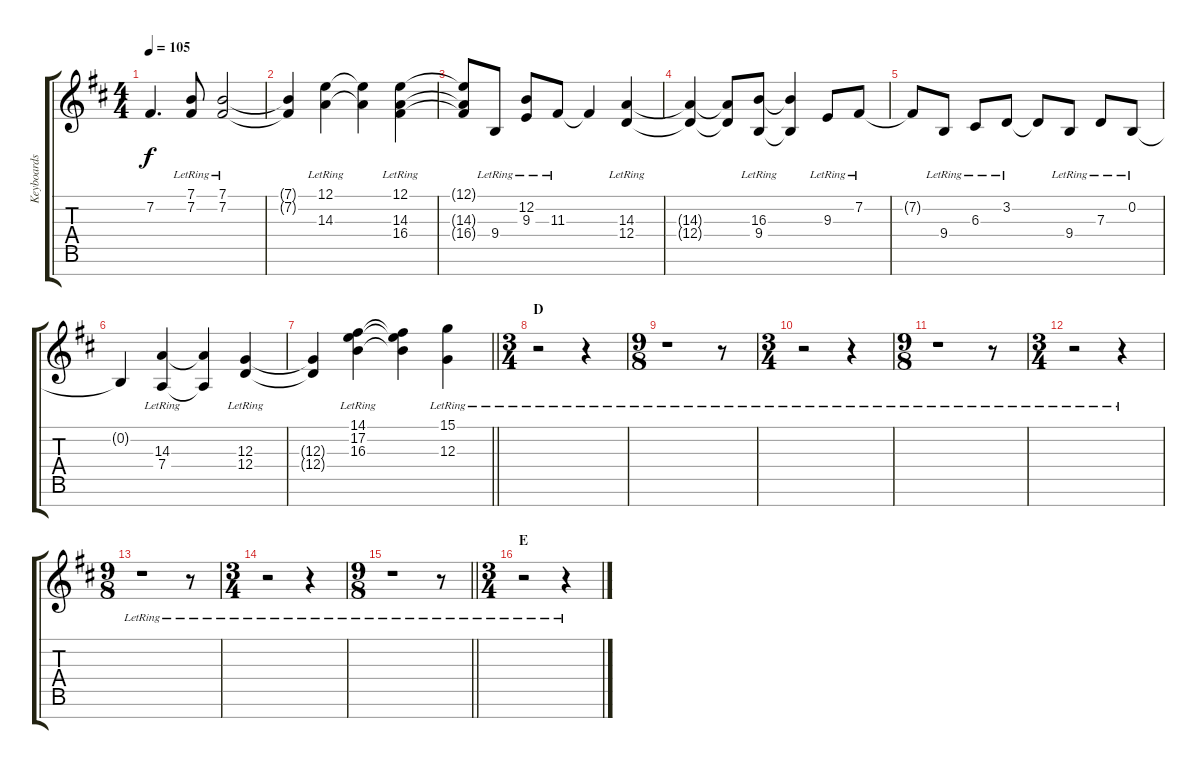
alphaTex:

\track ("Keyboards (high register)" "Keyboards ") {instrument acousticgrandpiano}
\staff {score tabs}
\tuning (E4 B3 G3 D3 A2 E2 B1) {hide}
\ts (4 4)
\tempo 105
\clef g2
\ks bminor
7.2{t}.4{d dy f} (7.1{lr} 7.2{lr}).8 (7.1{lr} 7.2{lr}).2 |
(7.1{t} 7.2{t}).4 (12.1{lr} 14.3{lr}).4 (12.1{t} 14.3{t}).4 (12.1{lr} 14.3{lr} 16.4{lr}).4 |
(12.1{t} 14.3{t} 16.4{t}).8 9.4{lr}.8 (12.2{lr} 9.3{lr}).8 11.3{lr}.8 11.3{t}.4 (14.3{lr} 12.4{lr}).4 |
(14.3{t} 12.4{t}).4 (14.3{t} 12.4{t}).8 (16.3{lr} 9.4{lr}).8 (16.3{t} 9.4{t}).4 9.3{lr}.8 7.2{lr}.8 |
7.2{t}.8 9.4{lr}.8 6.3{lr}.8 3.2{lr}.8 3.2{t}.8 9.4{lr}.8 7.3{lr}.8 0.2{lr}.8 |
0.2{t}.4 (14.3{lr} 7.4{lr}).4 (14.3{t} 7.4{t}).4 (12.3{lr} 12.4{lr}).4 |
\barLineRight lightlight
(12.3{t} 12.4{t}).4 (14.1{lr} 17.2{lr} 16.3{lr}).4 (14.1{t} 17.2{t} 16.3{t}).4 (15.1{lr} 12.3{lr}).4 |
\ts (3 4)
\section ("" "D")
r.2 r.4 |
\ts (9 8)
r.1 r.8 |
\ts (3 4)
r.2 r.4 |
\ts (9 8)
r.1 r.8 |
\ts (3 4)
r.2 r.4 |
\ts (9 8)
r.1 r.8 |
\ts (3 4)
r.2 r.4 |
\ts (9 8)
\barLineRight lightlight
r.1 r.8 |
\ts (3 4)
\section ("" "E")
r.2 r.4
